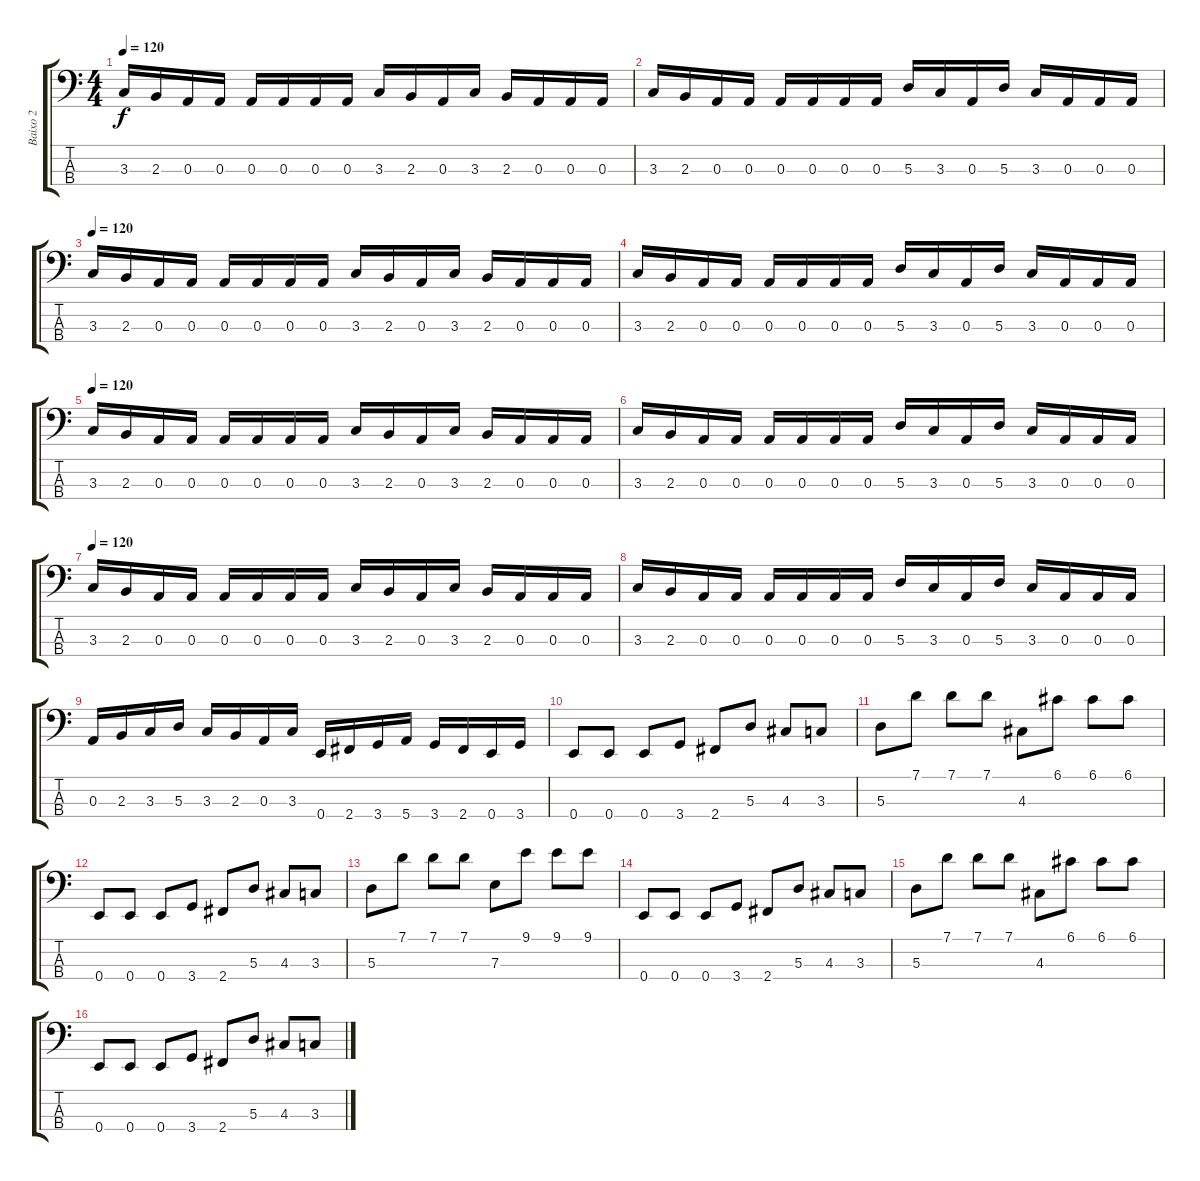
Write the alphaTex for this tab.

\track ("Baixo 2" "Baixo 2") {instrument electricbassfinger}
\staff {score tabs}
\tuning (G2 D2 A1 E1) {hide}
\ts (4 4)
\tempo 120
\clef f4
\ks c
3.3.16{dy f} 2.3.16 0.3.16 0.3.16 0.3.16 0.3.16 0.3.16 0.3.16 3.3.16 2.3.16 0.3.16 3.3.16 2.3.16 0.3.16 0.3.16 0.3.16 |
3.3.16 2.3.16 0.3.16 0.3.16 0.3.16 0.3.16 0.3.16 0.3.16 5.3.16 3.3.16 0.3.16 5.3.16 3.3.16 0.3.16 0.3.16 0.3.16 |
\tempo 120
3.3.16 2.3.16 0.3.16 0.3.16 0.3.16 0.3.16 0.3.16 0.3.16 3.3.16 2.3.16 0.3.16 3.3.16 2.3.16 0.3.16 0.3.16 0.3.16 |
3.3.16 2.3.16 0.3.16 0.3.16 0.3.16 0.3.16 0.3.16 0.3.16 5.3.16 3.3.16 0.3.16 5.3.16 3.3.16 0.3.16 0.3.16 0.3.16 |
\tempo 120
3.3.16 2.3.16 0.3.16 0.3.16 0.3.16 0.3.16 0.3.16 0.3.16 3.3.16 2.3.16 0.3.16 3.3.16 2.3.16 0.3.16 0.3.16 0.3.16 |
3.3.16 2.3.16 0.3.16 0.3.16 0.3.16 0.3.16 0.3.16 0.3.16 5.3.16 3.3.16 0.3.16 5.3.16 3.3.16 0.3.16 0.3.16 0.3.16 |
\tempo 120
3.3.16 2.3.16 0.3.16 0.3.16 0.3.16 0.3.16 0.3.16 0.3.16 3.3.16 2.3.16 0.3.16 3.3.16 2.3.16 0.3.16 0.3.16 0.3.16 |
3.3.16 2.3.16 0.3.16 0.3.16 0.3.16 0.3.16 0.3.16 0.3.16 5.3.16 3.3.16 0.3.16 5.3.16 3.3.16 0.3.16 0.3.16 0.3.16 |
0.3.16 2.3.16 3.3.16 5.3.16 3.3.16 2.3.16 0.3.16 3.3.16 0.4.16 2.4.16 3.4.16 5.4.16 3.4.16 2.4.16 0.4.16 3.4.16 |
0.4.8 0.4.8 0.4.8 3.4.8 2.4.8 5.3.8 4.3.8 3.3.8 |
5.3.8 7.1.8 7.1.8 7.1.8 4.3.8 6.1.8 6.1.8 6.1.8 |
0.4.8 0.4.8 0.4.8 3.4.8 2.4.8 5.3.8 4.3.8 3.3.8 |
5.3.8 7.1.8 7.1.8 7.1.8 7.3.8 9.1.8 9.1.8 9.1.8 |
0.4.8 0.4.8 0.4.8 3.4.8 2.4.8 5.3.8 4.3.8 3.3.8 |
5.3.8 7.1.8 7.1.8 7.1.8 4.3.8 6.1.8 6.1.8 6.1.8 |
0.4.8 0.4.8 0.4.8 3.4.8 2.4.8 5.3.8 4.3.8 3.3.8
